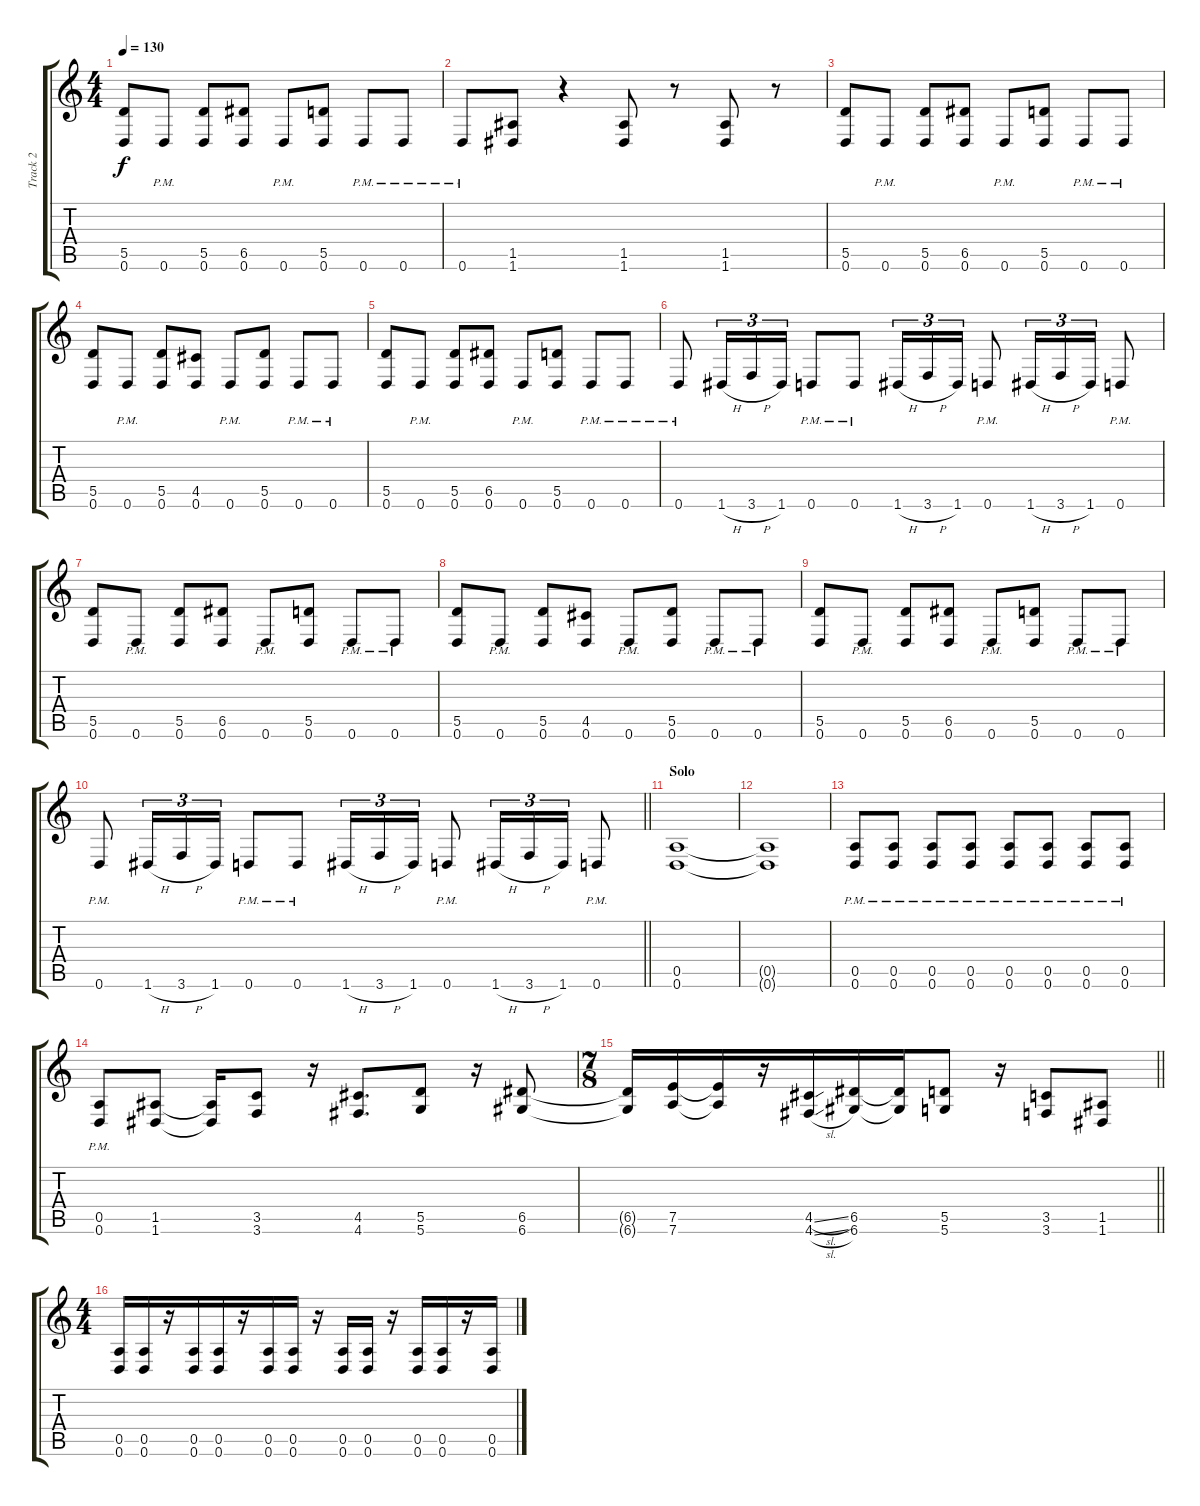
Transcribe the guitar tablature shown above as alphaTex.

\track ("Track 2" "Track 2") {instrument distortionguitar}
\staff {score tabs}
\tuning (E4 B3 G3 D3 A2 D2) {hide}
\ts (4 4)
\tempo 130
\clef g2
\ks c
(5.5 0.6).8{dy f} 0.6{pm}.8 (5.5 0.6).8 (6.5 0.6).8 0.6{pm}.8 (5.5 0.6).8 0.6{pm}.8 0.6{pm}.8 |
0.6{pm}.8 (1.5 1.6).8 r.4 (1.5 1.6).8 r.8 (1.5 1.6).8 r.8 |
(5.5 0.6).8 0.6{pm}.8 (5.5 0.6).8 (6.5 0.6).8 0.6{pm}.8 (5.5 0.6).8 0.6{pm}.8 0.6{pm}.8 |
(5.5 0.6).8 0.6{pm}.8 (5.5 0.6).8 (4.5 0.6).8 0.6{pm}.8 (5.5 0.6).8 0.6{pm}.8 0.6{pm}.8 |
(5.5 0.6).8 0.6{pm}.8 (5.5 0.6).8 (6.5 0.6).8 0.6{pm}.8 (5.5 0.6).8 0.6{pm}.8 0.6{pm}.8 |
0.6{pm}.8 1.6{h}.16{tu (3 2)} 3.6{h}.16{tu (3 2)} 1.6.16{tu (3 2)} 0.6{pm}.8 0.6{pm}.8 1.6{h}.16{tu (3 2)} 3.6{h}.16{tu (3 2)} 1.6.16{tu (3 2)} 0.6{pm}.8 1.6{h}.16{tu (3 2)} 3.6{h}.16{tu (3 2)} 1.6.16{tu (3 2)} 0.6{pm}.8 |
(5.5 0.6).8 0.6{pm}.8 (5.5 0.6).8 (6.5 0.6).8 0.6{pm}.8 (5.5 0.6).8 0.6{pm}.8 0.6{pm}.8 |
(5.5 0.6).8 0.6{pm}.8 (5.5 0.6).8 (4.5 0.6).8 0.6{pm}.8 (5.5 0.6).8 0.6{pm}.8 0.6{pm}.8 |
(5.5 0.6).8 0.6{pm}.8 (5.5 0.6).8 (6.5 0.6).8 0.6{pm}.8 (5.5 0.6).8 0.6{pm}.8 0.6{pm}.8 |
\barLineRight lightlight
0.6{pm}.8 1.6{h}.16{tu (3 2)} 3.6{h}.16{tu (3 2)} 1.6.16{tu (3 2)} 0.6{pm}.8 0.6{pm}.8 1.6{h}.16{tu (3 2)} 3.6{h}.16{tu (3 2)} 1.6.16{tu (3 2)} 0.6{pm}.8 1.6{h}.16{tu (3 2)} 3.6{h}.16{tu (3 2)} 1.6.16{tu (3 2)} 0.6{pm}.8 |
\section ("" "Solo")
(0.5 0.6).1 |
(0.5{t} 0.6{t}).1 |
(0.5{pm} 0.6{pm}).8 (0.5{pm} 0.6{pm}).8 (0.5{pm} 0.6{pm}).8 (0.5{pm} 0.6{pm}).8 (0.5{pm} 0.6{pm}).8 (0.5{pm} 0.6{pm}).8 (0.5{pm} 0.6{pm}).8 (0.5{pm} 0.6{pm}).8 |
(0.5{pm} 0.6{pm}).8 (1.5 1.6).8 (1.5{t} 1.6{t}).16 (3.5 3.6).8 r.16 (4.5 4.6).8{d} (5.5 5.6).8 r.16 (6.5 6.6).8 |
\ts (7 8)
\barLineRight lightlight
(6.5{t} 6.6{t}).16 (7.5 7.6).16{beam merge} (7.5{t} 7.6{t}).16 r.16 (4.5{sl} 4.6{sl}).16 (6.5 6.6).16{beam merge} (6.5{t} 6.6{t}).16 (5.5 5.6).8 r.16 (3.5 3.6).8 (1.5 1.6).8 |
\ts (4 4)
\section ("" "")
(0.5 0.6).16 (0.5 0.6).16 r.16 (0.5 0.6).16{beam merge} (0.5 0.6).16 r.16 (0.5 0.6).16 (0.5 0.6).16 r.16 (0.5 0.6).16 (0.5 0.6).16 r.16 (0.5 0.6).16 (0.5 0.6).16 r.16 (0.5 0.6).16
